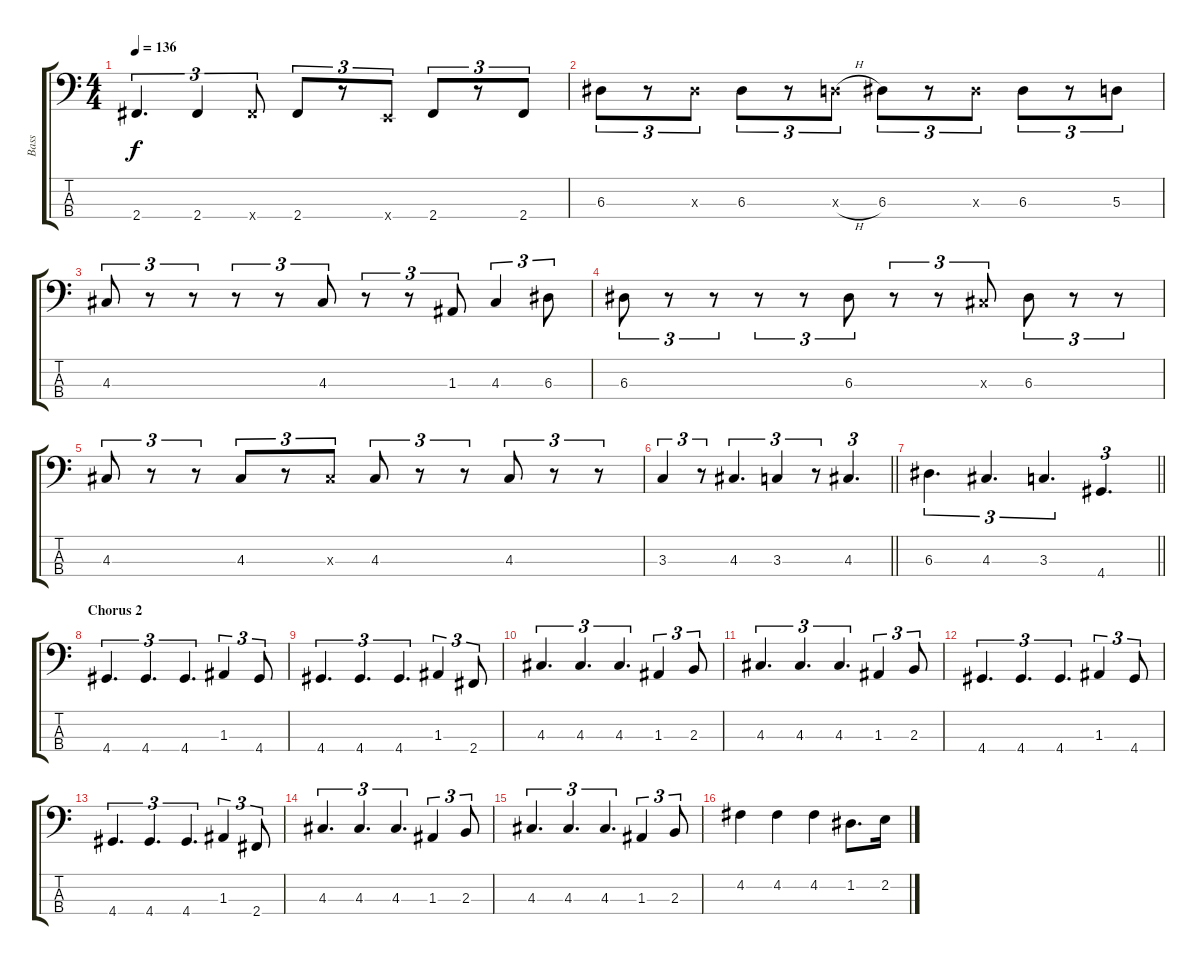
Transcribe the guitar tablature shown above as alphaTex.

\track ("Bass" "Bass") {instrument electricbassfinger}
\staff {score tabs}
\tuning (G2 D2 A1 E1) {hide}
\ts (4 4)
\tempo 136
\clef f4
\ks c
2.4.4{d tu (3 2) dy f} 2.4.4{tu (3 2)} 2.4{x}.8{tu (3 2)} 2.4.8{tu (3 2)} r.8{tu (3 2)} 0.4{x}.8{tu (3 2)} 2.4.8{tu (3 2)} r.8{tu (3 2)} 2.4.8{tu (3 2)} |
6.3.8{tu (3 2)} r.8{tu (3 2)} 6.3{x}.8{tu (3 2)} 6.3.8{tu (3 2)} r.8{tu (3 2)} 5.3{h x}.8{tu (3 2)} 6.3.8{tu (3 2)} r.8{tu (3 2)} 6.3{x}.8{tu (3 2)} 6.3.8{tu (3 2)} r.8{tu (3 2)} 5.3.8{tu (3 2)} |
4.3.8{tu (3 2)} r.8{tu (3 2)} r.8{tu (3 2)} r.8{tu (3 2)} r.8{tu (3 2)} 4.3.8{tu (3 2)} r.8{tu (3 2)} r.8{tu (3 2)} 1.3.8{tu (3 2)} 4.3.4{tu (3 2)} 6.3.8{tu (3 2)} |
6.3.8{tu (3 2)} r.8{tu (3 2)} r.8{tu (3 2)} r.8{tu (3 2)} r.8{tu (3 2)} 6.3.8{tu (3 2)} r.8{tu (3 2)} r.8{tu (3 2)} 4.3{x}.8{tu (3 2)} 6.3.8{tu (3 2)} r.8{tu (3 2)} r.8{tu (3 2)} |
4.3.8{tu (3 2)} r.8{tu (3 2)} r.8{tu (3 2)} 4.3.8{tu (3 2)} r.8{tu (3 2)} 4.3{x}.8{tu (3 2)} 4.3.8{tu (3 2)} r.8{tu (3 2)} r.8{tu (3 2)} 4.3.8{tu (3 2)} r.8{tu (3 2)} r.8{tu (3 2)} |
\barLineRight lightlight
3.3.4{tu (3 2)} r.8{tu (3 2)} 4.3.4{d tu (3 2)} 3.3.4{tu (3 2)} r.8{tu (3 2)} 4.3.4{d tu (3 2)} |
\barLineRight lightlight
6.3.4{d tu (3 2)} 4.3.4{d tu (3 2)} 3.3.4{d tu (3 2)} 4.4.4{d tu (3 2)} |
\section ("" "Chorus 2")
4.4.4{d tu (3 2)} 4.4.4{d tu (3 2)} 4.4.4{d tu (3 2)} 1.3.4{tu (3 2)} 4.4.8{tu (3 2)} |
4.4.4{d tu (3 2)} 4.4.4{d tu (3 2)} 4.4.4{d tu (3 2)} 1.3.4{tu (3 2)} 2.4.8{tu (3 2)} |
4.3.4{d tu (3 2)} 4.3.4{d tu (3 2)} 4.3.4{d tu (3 2)} 1.3.4{tu (3 2)} 2.3.8{tu (3 2)} |
4.3.4{d tu (3 2)} 4.3.4{d tu (3 2)} 4.3.4{d tu (3 2)} 1.3.4{tu (3 2)} 2.3.8{tu (3 2)} |
4.4.4{d tu (3 2)} 4.4.4{d tu (3 2)} 4.4.4{d tu (3 2)} 1.3.4{tu (3 2)} 4.4.8{tu (3 2)} |
4.4.4{d tu (3 2)} 4.4.4{d tu (3 2)} 4.4.4{d tu (3 2)} 1.3.4{tu (3 2)} 2.4.8{tu (3 2)} |
4.3.4{d tu (3 2)} 4.3.4{d tu (3 2)} 4.3.4{d tu (3 2)} 1.3.4{tu (3 2)} 2.3.8{tu (3 2)} |
4.3.4{d tu (3 2)} 4.3.4{d tu (3 2)} 4.3.4{d tu (3 2)} 1.3.4{tu (3 2)} 2.3.8{tu (3 2)} |
4.2.4 4.2.4 4.2.4 1.2.8{d} 2.2.16
